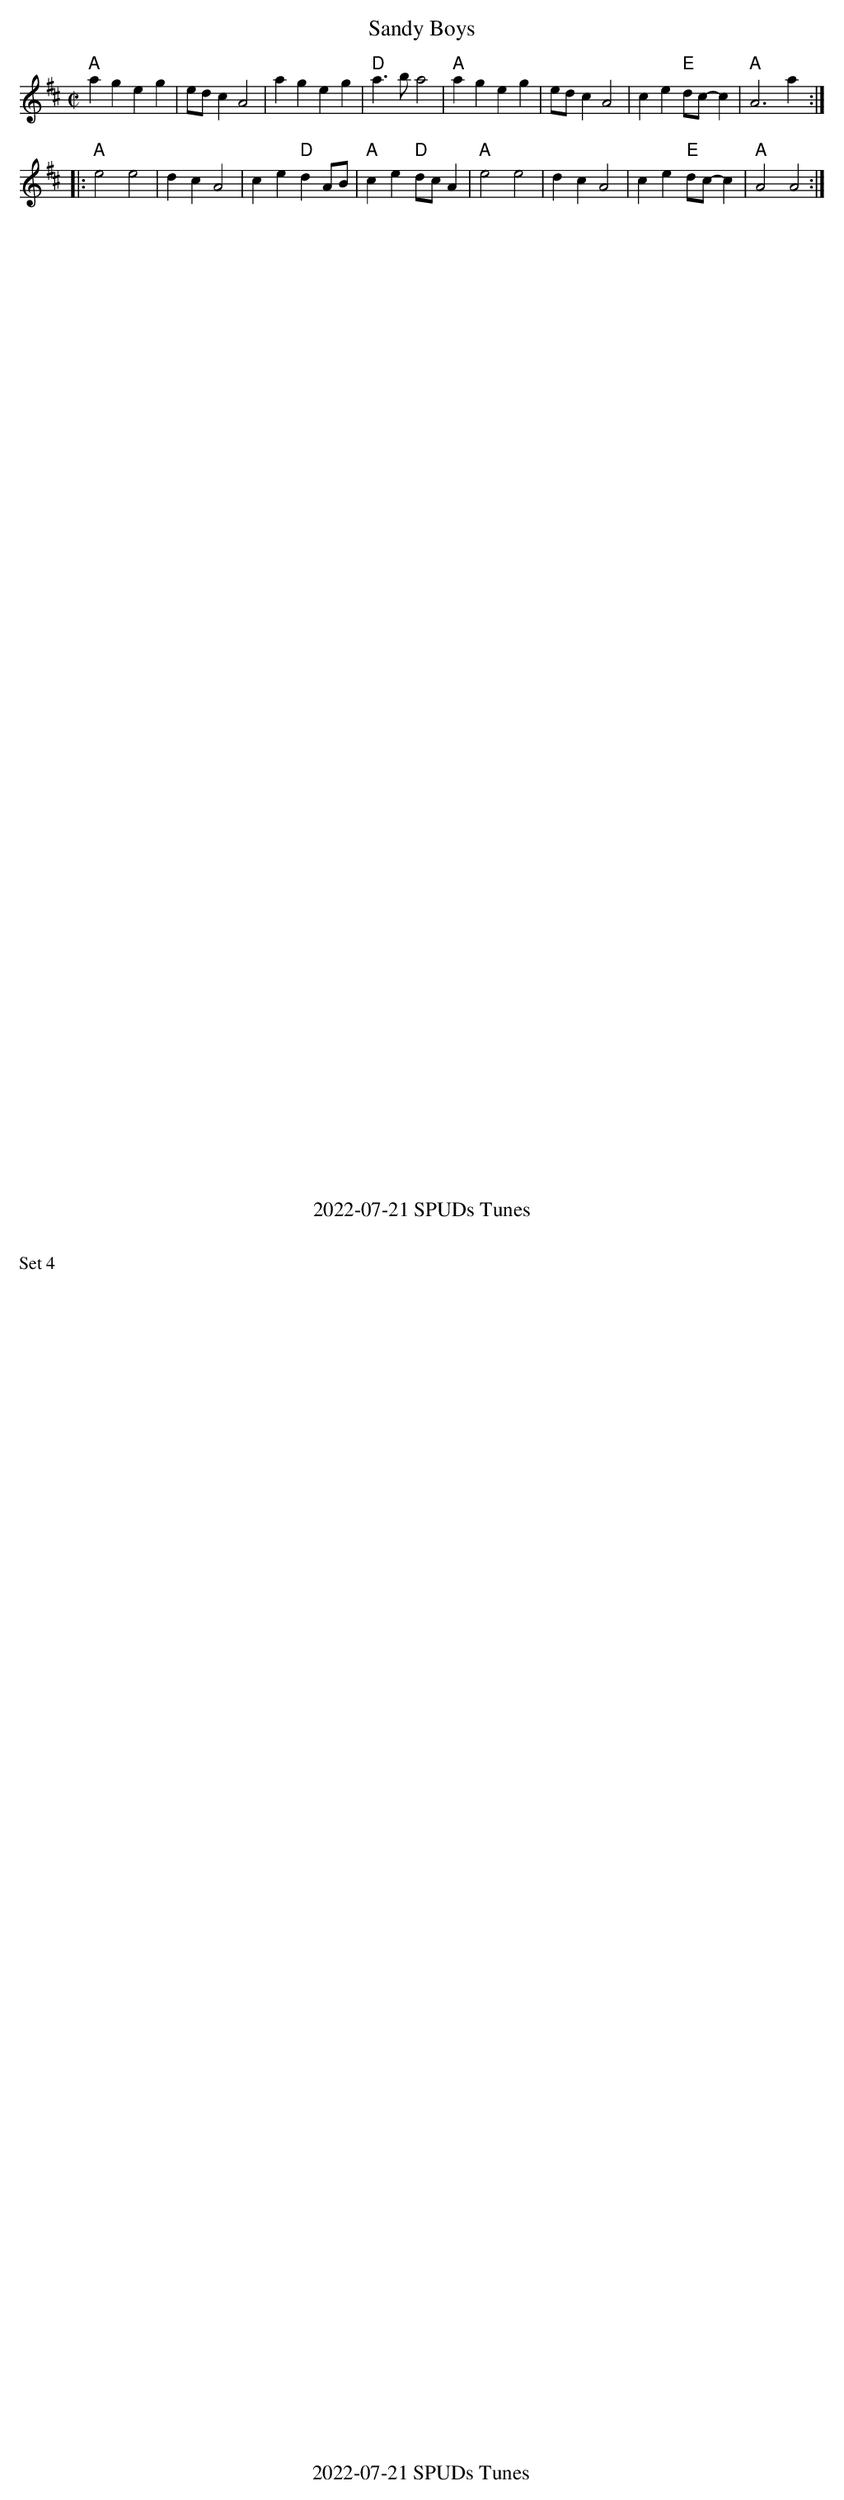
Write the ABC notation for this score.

X:1
T:Sandy Boys
M:C|
L:1/4
K:Amix
"A"ageg|e/d/cA2|ageg|"D"a>ba2|\
"A"ageg|e/d/cA2|ce"E"d/c/-c|"A"A3a:|
|:"A"e2e2|dcA2|ce"D"dA/B/|"A"ce"D"d/c/A|\
"A"e2e2|dcA2|ce "E"d/c/-c|"A"A2A2:|
